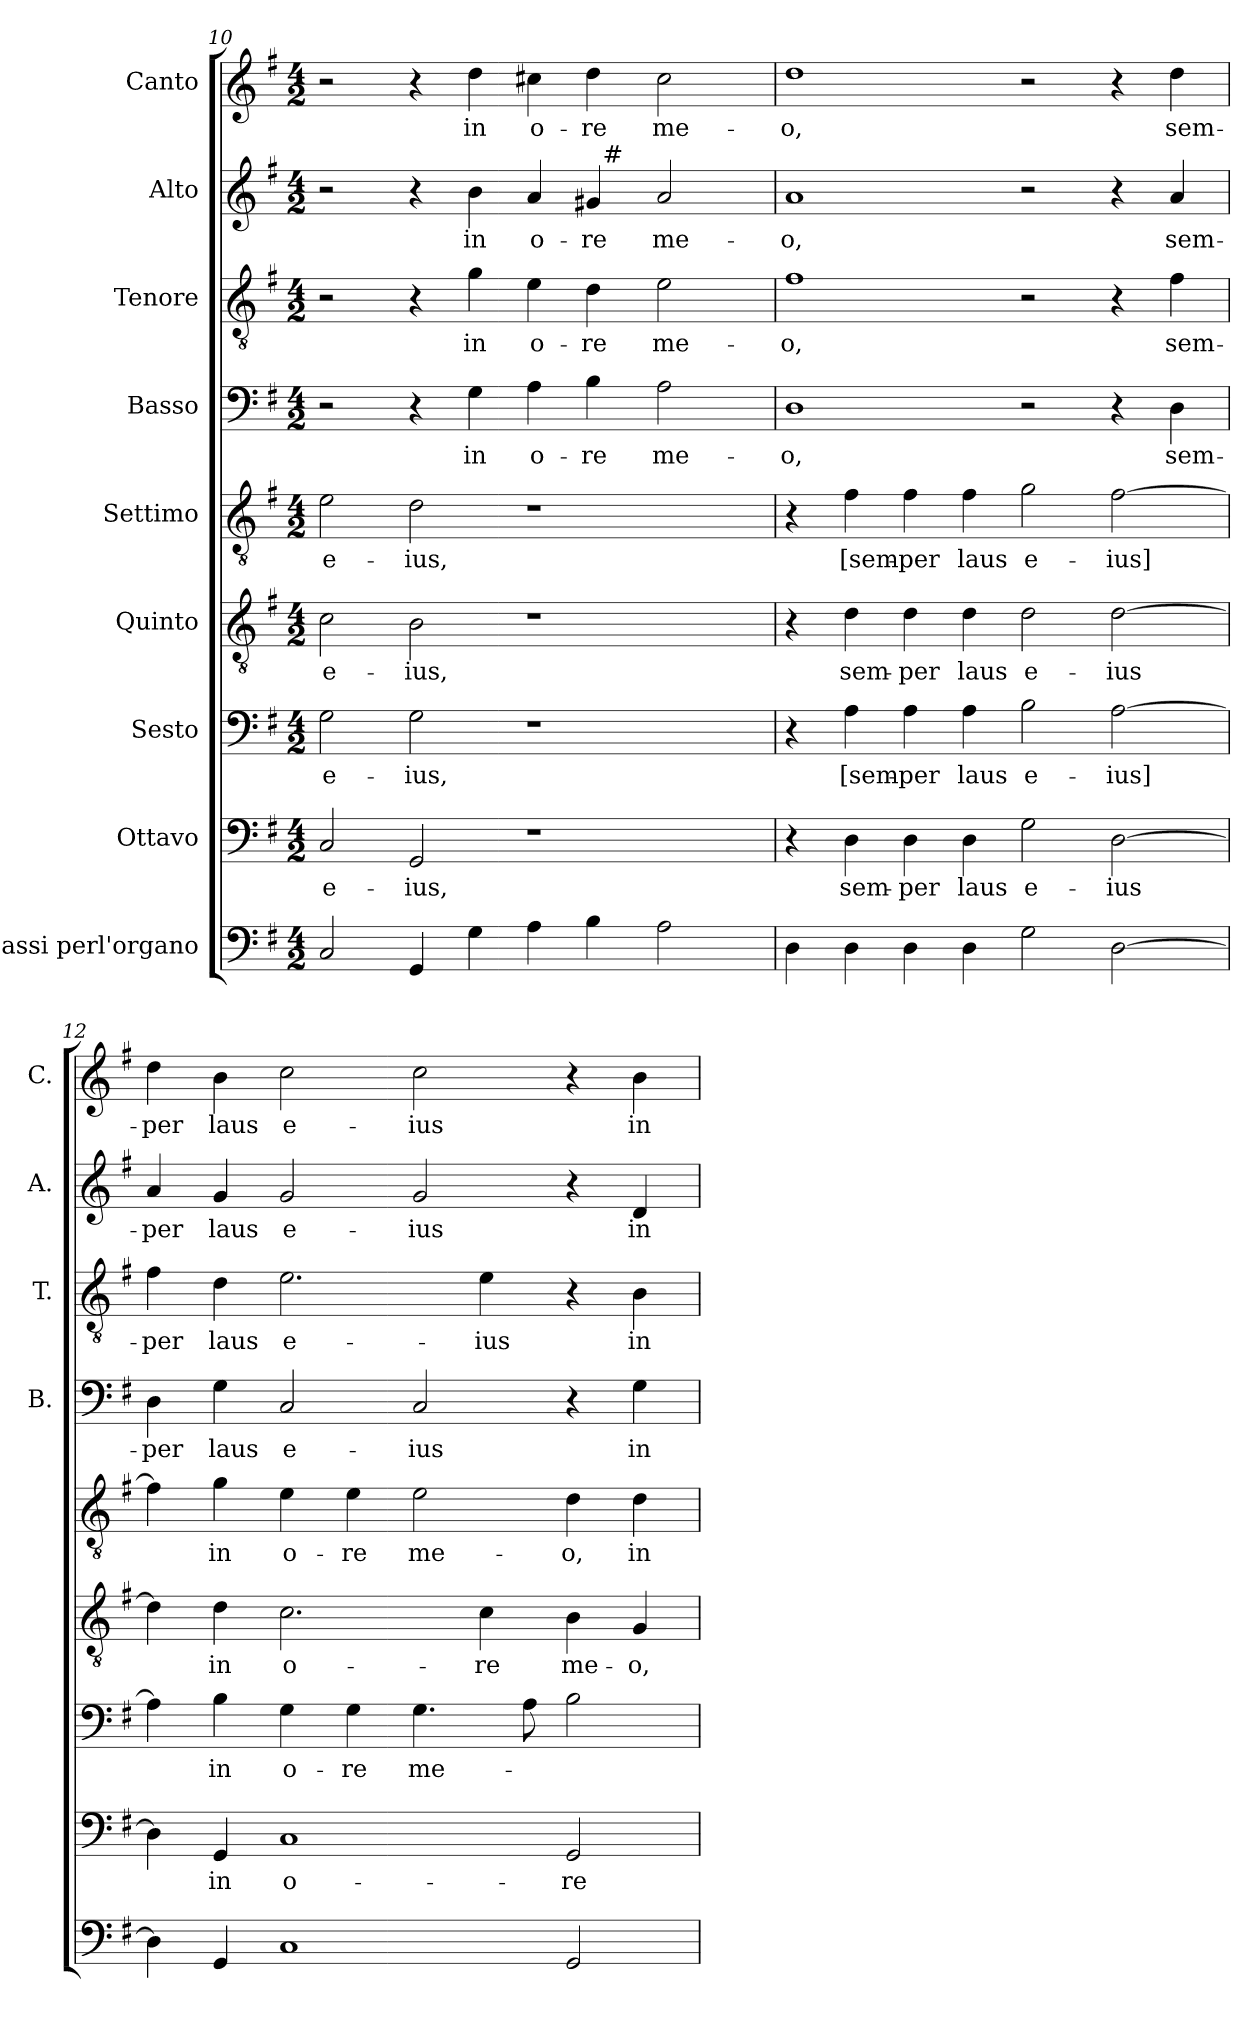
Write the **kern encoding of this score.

**kern	**kern	**text	**kern	**text	**kern	**text	**kern	**text	**kern	**text	**kern	**text	**kern	**text	**kern	**text
*part9	*part8	*part8	*part7	*part7	*part6	*part6	*part5	*part5	*part4	*part4	*part3	*part3	*part2	*part2	*part1	*part1
*staff9	*staff8	*staff8	*staff7	*staff7	*staff6	*staff6	*staff5	*staff5	*staff4	*staff4	*staff3	*staff3	*staff2	*staff2	*staff1	*staff1
*I"Bassi perl'organo	*I"Ottavo	*	*I"Sesto	*	*I"Quinto	*	*I"Settimo	*	*I"Basso	*	*I"Tenore	*	*I"Alto	*	*I"Canto	*
*	*	*	*	*	*	*	*	*	*I'B.	*	*I'T.	*	*I'A.	*	*I'C.	*
!!LO:PB:g=z
*clefF4	*clefF4	*	*clefF4	*	*clefGv2	*	*clefGv2	*	*clefF4	*	*clefGv2	*	*clefG2	*	*clefG2	*
*	*	*	*	*	*ITrd7c12	*	*ITrd7c12	*	*	*	*ITrd7c12	*	*	*	*	*
*k[f#]	*k[f#]	*	*k[f#]	*	*k[f#]	*	*k[f#]	*	*k[f#]	*	*k[f#]	*	*k[f#]	*	*k[f#]	*
*G:	*G:	*	*G:	*	*G:	*	*G:	*	*G:	*	*G:	*	*G:	*	*G:	*
*M4/2	*M4/2	*	*M4/2	*	*M4/2	*	*M4/2	*	*M4/2	*	*M4/2	*	*M4/2	*	*M4/2	*
=10	=10	=10	=10	=10	=10	=10	=10	=10	=10	=10	=10	=10	=10	=10	=10	=10
!	!	!LO:LY:b	!	!LO:LY:b	!	!LO:LY:b	!	!LO:LY:b	!	!	!	!	!	!	!	!
*	*	*	*	*	*	*	*	*	*	*	*	*	*^	*	*	*
2C/	2C/	e-	2G\	e-	2C\	e-	2E\	e-	2r	.	2r	.	2r	1ryy	.	2r	.
!	!	!LO:LY:b	!	!LO:LY:b	!	!LO:LY:b	!	!LO:LY:b	!	!	!	!	!	!	!	!	!
4GG/	2GG/	-ius,	2G\	-ius,	2BB\	-ius,	2D\	-ius,	4r	.	4r	.	4r	.	.	4r	.
!	!	!	!	!	!	!	!	!	!	!LO:LY:b	!	!LO:LY:b	!	!	!LO:LY:b	!	!LO:LY:b
4G\	.	.	.	.	.	.	.	.	4G\	in	4G\	in	4b\	.	in	4dd\	in
!	!	!	!	!	!	!	!	!	!	!LO:LY:b	!	!LO:LY:b	!	!	!LO:LY:b	!	!LO:LY:b
4A\	1r	.	1r	.	1r	.	1r	.	4A\	o-	4E\	o-	4a/	4ryy	o-	4cc#X\	o-
!	!	!	!	!	!	!	!	!	!	!LO:LY:b	!	!LO:LY:b	!	!	!LO:LY:b	!	!LO:LY:b
4B\	.	.	.	.	.	.	.	.	4B\	-re	4D\	-re	4g#/	32ryy	-re	4dd\	-re
!	!	!	!	!	!	!	!	!	!	!	!	!	!	!LO:TX:a:t=#	!	!	!
.	.	.	.	.	.	.	.	.	.	.	.	.	.	2ryy	.	.	.
!	!	!	!	!	!	!	!	!	!	!LO:LY:b	!	!LO:LY:b	!	!	!LO:LY:b	!	!LO:LY:b
2A\	.	.	.	.	.	.	.	.	2A\	me-	2E\	me-	2a/	.	me-	2cc#\	me-
.	.	.	.	.	.	.	.	.	.	.	.	.	.	8..ryy	.	.	.
=11	=11	=11	=11	=11	=11	=11	=11	=11	=11	=11	=11	=11	=11	=11	=11	=11	=11
!	!	!	!	!	!	!	!	!	!	!LO:LY:b	!	!LO:LY:b	!	!	!LO:LY:b	!	!LO:LY:b
*	*	*	*	*	*	*	*	*	*	*	*	*	*v	*v	*	*	*
4D\	4r	.	4r	.	4r	.	4r	.	1D	-o,	1F#	-o,	1a	-o,	1dd	-o,
!	!	!LO:LY:b	!	!LO:LY:b	!	!LO:LY:b	!	!LO:LY:b	!	!	!	!	!	!	!	!
4D\	4D\	sem-	4A\	[sem-	4D\	sem-	4F#\	[sem-	.	.	.	.	.	.	.	.
!	!	!LO:LY:b	!	!LO:LY:b	!	!LO:LY:b	!	!LO:LY:b	!	!	!	!	!	!	!	!
4D\	4D\	-per	4A\	-per	4D\	-per	4F#\	-per	.	.	.	.	.	.	.	.
!	!	!LO:LY:b	!	!LO:LY:b	!	!LO:LY:b	!	!LO:LY:b	!	!	!	!	!	!	!	!
4D\	4D\	laus	4A\	laus	4D\	laus	4F#\	laus	.	.	.	.	.	.	.	.
!	!	!LO:LY:b	!	!LO:LY:b	!	!LO:LY:b	!	!LO:LY:b	!	!	!	!	!	!	!	!
2G\	2G\	e-	2B\	e-	2D\	e-	2G\	e-	2r	.	2r	.	2r	.	2r	.
!	!	!LO:LY:b	!	!LO:LY:b	!	!LO:LY:b	!	!LO:LY:b	!	!	!	!	!	!	!	!
[>2D\	[>2D\	-ius	[>2A\	-ius]	[>2D\	-ius	[>2F#\	-ius]	4r	.	4r	.	4r	.	4r	.
!	!	!	!	!	!	!	!	!	!	!LO:LY:b	!	!LO:LY:b	!	!LO:LY:b	!	!LO:LY:b
.	.	.	.	.	.	.	.	.	4D\	sem-	4F#\	sem-	4a/	sem-	4dd\	sem-
=12	=12	=12	=12	=12	=12	=12	=12	=12	=12	=12	=12	=12	=12	=12	=12	=12
!	!	!	!	!	!	!	!	!	!	!LO:LY:b	!	!LO:LY:b	!	!LO:LY:b	!	!LO:LY:b
4D\]	4D\]	.	4A\]	.	4D\]	.	4F#\]	.	4D\	-per	4F#\	-per	4a/	-per	4dd\	-per
!	!	!LO:LY:b	!	!LO:LY:b	!	!LO:LY:b	!	!LO:LY:b	!	!LO:LY:b	!	!LO:LY:b	!	!LO:LY:b	!	!LO:LY:b
4GG/	4GG/	in	4B\	in	4D\	in	4G\	in	4G\	laus	4D\	laus	4g/	laus	4b\	laus
!	!	!LO:LY:b	!	!LO:LY:b	!	!LO:LY:b	!	!LO:LY:b	!	!LO:LY:b	!	!LO:LY:b	!	!LO:LY:b	!	!LO:LY:b
1C	1C	o-	4G\	o-	2.C\	o-	4E\	o-	2C/	e-	2.E\	e-	2g/	e-	2cc\	e-
!	!	!	!	!LO:LY:b	!	!	!	!LO:LY:b	!	!	!	!	!	!	!	!
.	.	.	4G\	-re	.	.	4E\	-re	.	.	.	.	.	.	.	.
!	!	!	!	!LO:LY:b	!	!	!	!LO:LY:b	!	!LO:LY:b	!	!	!	!LO:LY:b	!	!LO:LY:b
.	.	.	4.G\	me-	.	.	2E\	me-	2C/	-ius	.	.	2g/	-ius	2cc\	-ius
!	!	!	!	!	!	!LO:LY:b	!	!	!	!	!	!LO:LY:b	!	!	!	!
.	.	.	.	.	4C\	-re	.	.	.	.	4E\	-ius	.	.	.	.
.	.	.	8A\	.	.	.	.	.	.	.	.	.	.	.	.	.
!	!	!LO:LY:b	!	!	!	!LO:LY:b	!	!LO:LY:b	!	!	!	!	!	!	!	!
2GG/	2GG/	-re	2B\	.	4BB\	me-	4D\	-o,	4r	.	4r	.	4r	.	4r	.
!	!	!	!	!	!	!LO:LY:b	!	!LO:LY:b	!	!LO:LY:b	!	!LO:LY:b	!	!LO:LY:b	!	!LO:LY:b
.	.	.	.	.	4GG/	-o,	4D\	in	4G\	in	4BB\	in	4d/	in	4b\	in
=	=	=	=	=	=	=	=	=	=	=	=	=	=	=	=	=
*-	*-	*-	*-	*-	*-	*-	*-	*-	*-	*-	*-	*-	*-	*-	*-	*-
